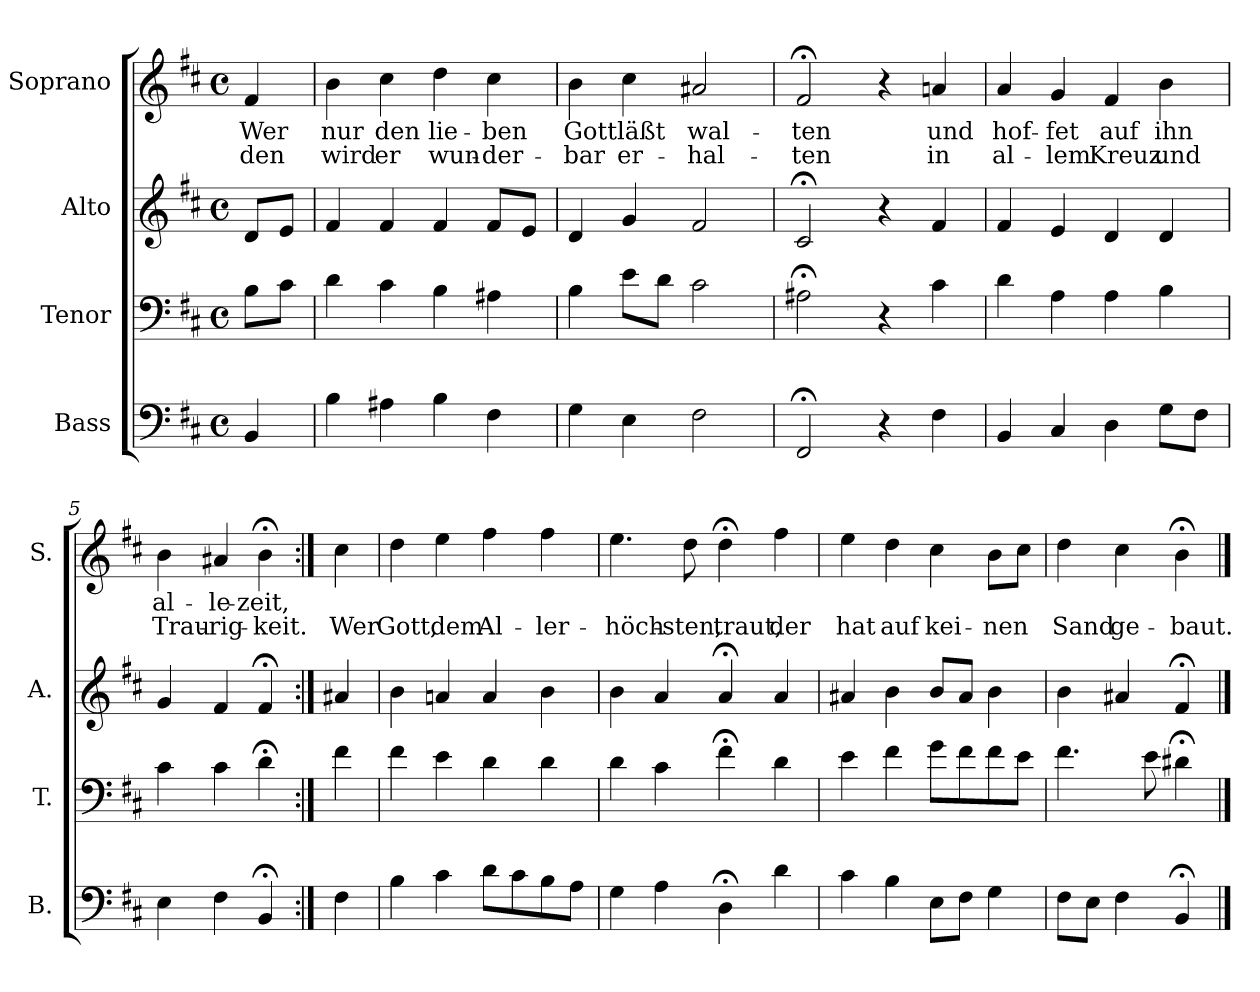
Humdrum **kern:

**kern	**kern	**kern	**kern	**text	**text
*part4	*part3	*part2	*part1	*part1	*part1
*staff4	*staff3	*staff2	*staff1	*staff1	*staff1
*I"Bass	*I"Tenor	*I"Alto	*I"Soprano	*	*
*I'B.	*I'T.	*I'A.	*I'S.	*	*
*clefF4	*clefF4	*clefG2	*clefG2	*	*
*k[f#c#]	*k[f#c#]	*k[f#c#]	*k[f#c#]	*	*
*b:	*b:	*b:	*b:	*	*
*M4/4	*M4/4	*M4/4	*M4/4	*	*
*met(c)	*met(c)	*met(c)	*met(c)	*	*
=	=	=	=	=	=
4BB/	8B\L	8d/L	4f#/	Wer	den
.	8c#\J	8e/J	.	.	.
=1	=1	=1	=1	=1	=1
4B\	4d\	4f#/	4b\	nur	wird
4A#X\	4c#\	4f#/	4cc#\	den	er
4B\	4B\	4f#/	4dd\	lie-	wun-
4F#\	4A#X\	8f#/L	4cc#\	-ben	-der-
.	.	8e/J	.	.	.
=2	=2	=2	=2	=2	=2
4G\	4B\	4d/	4b\	Gott	-bar
4E\	8e\L	4g/	4cc#\	läßt	er-
.	8d\J	.	.	.	.
2F#\	2c#\	2f#/	2a#X/	wal-	-hal-
=3	=3	=3	=3	=3	=3
2FF#;</	2A#X;<\	2c#;</	2f#;</	-ten	-ten
4r	4r	4r	4r	.	.
4F#\	4c#\	4f#/	4an/	und	in
=4	=4	=4	=4	=4	=4
4BB/	4d\	4f#/	4a/	hof-	al-
4C#/	4A\	4e/	4g/	-fet	-lem
4D\	4A\	4d/	4f#/	auf	Kreuz
8G\L	4B\	4d/	4b\	ihn	und
8F#\J	.	.	.	.	.
=5	=5	=5	=5	=5	=5
4E\	4c#\	4g/	4b\	al-	Trau-
4F#\	4c#\	4f#/	4a#X/	-le-	-rig-
4BB;</	4d;<\	4f#;</	4b;<\	-zeit,	-keit.
!!LO:LB:g=z
=5a:|!	=5a:|!	=5a:|!	=5a:|!	=5a:|!	=5a:|!
4F#\	4f#\	4a#X/	4cc#\	.	Wer
=6	=6	=6	=6	=6	=6
4B\	4f#\	4b\	4dd\	.	Gott,
4c#\	4e\	4an/	4ee\	.	dem
8d\L	4d\	4a/	4ff#\	.	Al-
8c#\	.	.	.	.	.
8B\	4d\	4b\	4ff#\	.	-ler-
8A\J	.	.	.	.	.
=7	=7	=7	=7	=7	=7
4G\	4d\	4b\	4.ee\	.	-höch-
4A\	4c#\	4a/	.	.	.
.	.	.	8dd\	.	-sten,
4D;<\	4f#;<\	4a;</	4dd;<\	.	traut,
4d\	4d\	4a/	4ff#\	.	der
=8	=8	=8	=8	=8	=8
4c#\	4e\	4a#X/	4ee\	.	hat
4B\	4f#\	4b\	4dd\	.	auf
8E\L	8g\L	8b/L	4cc#\	.	kei-
8F#\J	8f#\	8a#/J	.	.	.
4G\	8f#\	4b\	8b\L	.	-nen
.	8e\J	.	8cc#\J	.	.
=9	=9	=9	=9	=9	=9
8F#\L	4.f#\	4b\	4dd\	.	Sand
8E\J	.	.	.	.	.
4F#\	.	4a#X/	4cc#\	.	ge-
.	8e\	.	.	.	.
4BB;</	4d#X;<\	4f#;</	4b;<\	.	-baut.
==	==	==	==	==	==
*-	*-	*-	*-	*-	*-
